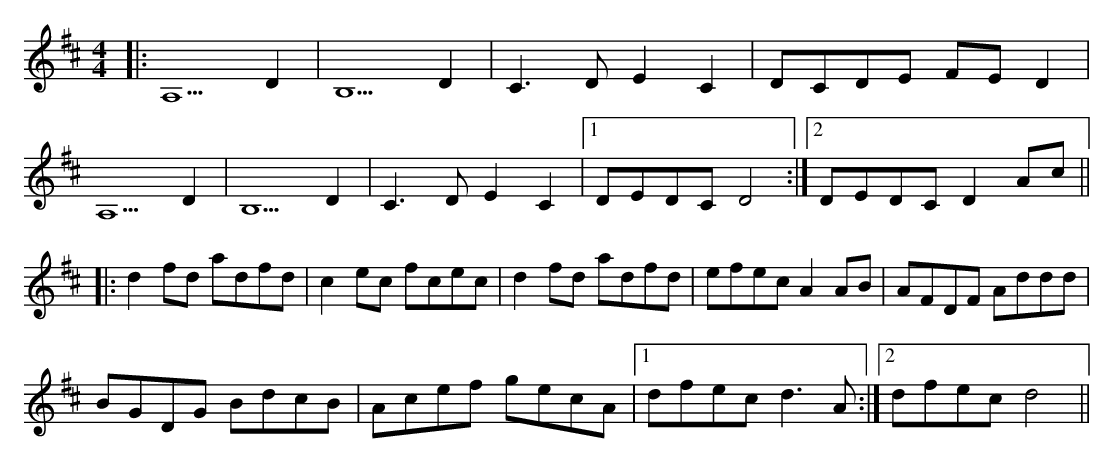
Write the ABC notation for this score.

X:1
M:4/4
K:D
|:A,5 D2|B,5 D2|C3D E2C2|DCDE FED2|
A,5 D2|B,5 D2|C3D E2C2|1 DEDC D4:|2 DEDC D2Ac||
|:d2fd adfd|c2ec fcec|d2fd adfd|efecA2AB|AFDF Addd|
BGDG BdcB|Acef gecA|1 dfec d3A:|2 dfec d4||
